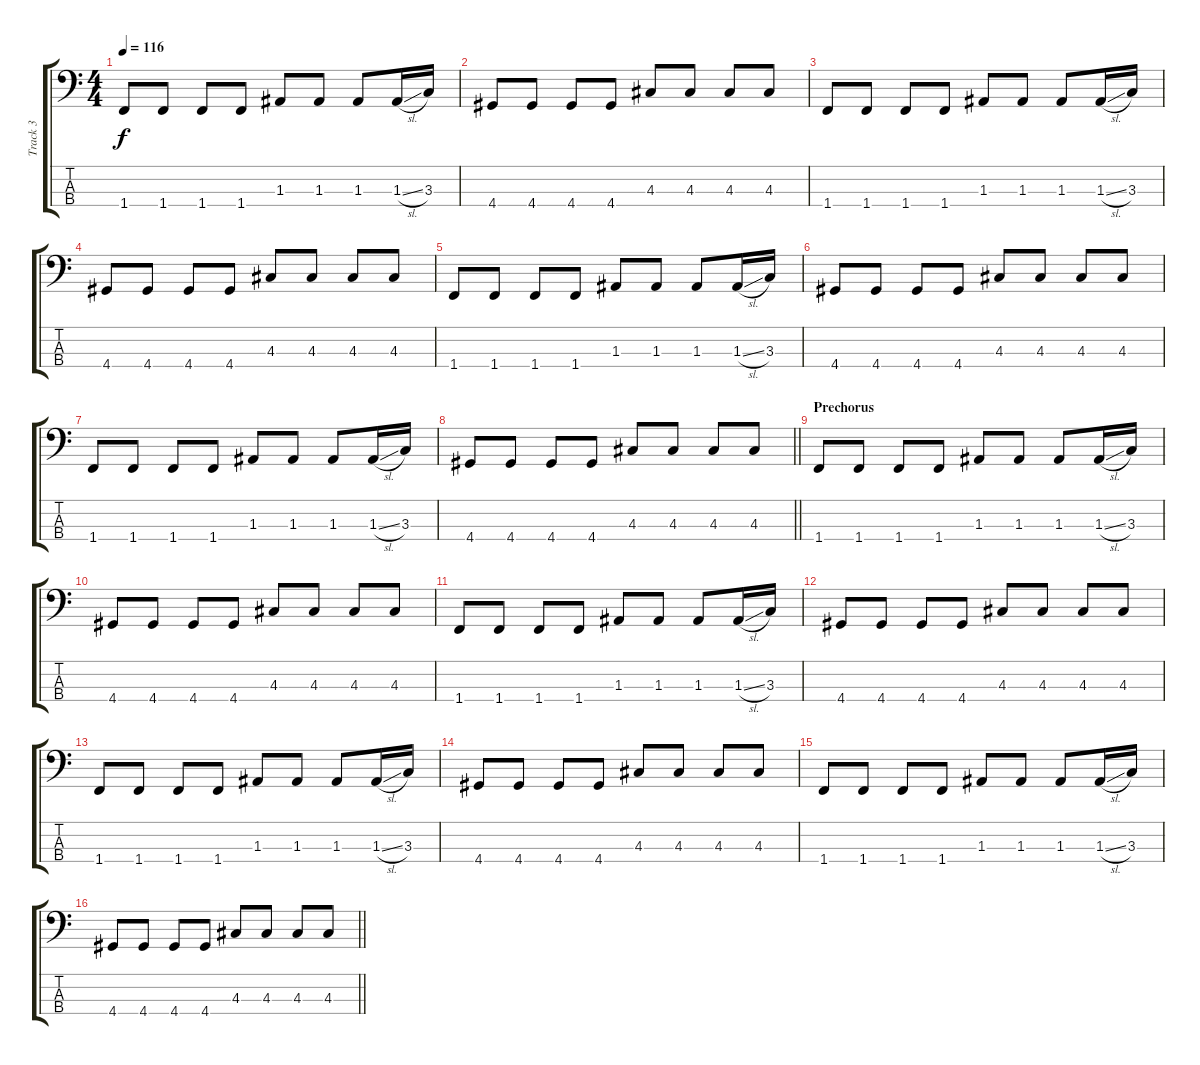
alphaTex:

\track ("Track 3" "Track 3") {instrument electricbassfinger}
\staff {score tabs}
\tuning (G2 D2 A1 E1) {hide}
\ts (4 4)
\tempo 116
\clef f4
\ks c
1.4.8{dy f} 1.4.8 1.4.8 1.4.8 1.3.8 1.3.8 1.3.8 1.3{sl}.16 3.3.16 |
4.4.8 4.4.8 4.4.8 4.4.8 4.3.8 4.3.8 4.3.8 4.3.8 |
1.4.8 1.4.8 1.4.8 1.4.8 1.3.8 1.3.8 1.3.8 1.3{sl}.16 3.3.16 |
4.4.8 4.4.8 4.4.8 4.4.8 4.3.8 4.3.8 4.3.8 4.3.8 |
1.4.8 1.4.8 1.4.8 1.4.8 1.3.8 1.3.8 1.3.8 1.3{sl}.16 3.3.16 |
4.4.8 4.4.8 4.4.8 4.4.8 4.3.8 4.3.8 4.3.8 4.3.8 |
1.4.8 1.4.8 1.4.8 1.4.8 1.3.8 1.3.8 1.3.8 1.3{sl}.16 3.3.16 |
\barLineRight lightlight
4.4.8 4.4.8 4.4.8 4.4.8 4.3.8 4.3.8 4.3.8 4.3.8 |
\section ("" "Prechorus")
1.4.8 1.4.8 1.4.8 1.4.8 1.3.8 1.3.8 1.3.8 1.3{sl}.16 3.3.16 |
4.4.8 4.4.8 4.4.8 4.4.8 4.3.8 4.3.8 4.3.8 4.3.8 |
1.4.8 1.4.8 1.4.8 1.4.8 1.3.8 1.3.8 1.3.8 1.3{sl}.16 3.3.16 |
4.4.8 4.4.8 4.4.8 4.4.8 4.3.8 4.3.8 4.3.8 4.3.8 |
1.4.8 1.4.8 1.4.8 1.4.8 1.3.8 1.3.8 1.3.8 1.3{sl}.16 3.3.16 |
4.4.8 4.4.8 4.4.8 4.4.8 4.3.8 4.3.8 4.3.8 4.3.8 |
1.4.8 1.4.8 1.4.8 1.4.8 1.3.8 1.3.8 1.3.8 1.3{sl}.16 3.3.16 |
\barLineRight lightlight
4.4.8 4.4.8 4.4.8 4.4.8 4.3.8 4.3.8 4.3.8 4.3.8
